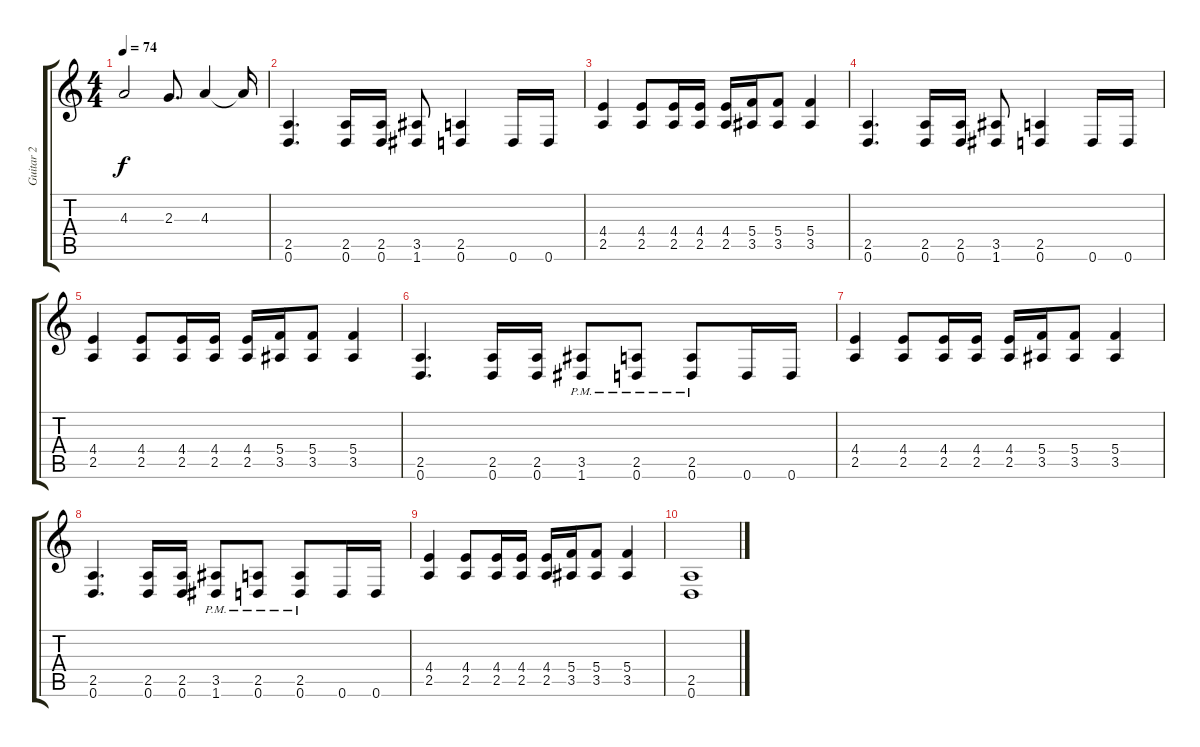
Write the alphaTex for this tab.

\track ("Guitar 2" "Guitar 2") {instrument distortionguitar}
\staff {score tabs}
\tuning (D4 A3 F3 C3 G2 D2) {hide}
\ts (4 4)
\tempo 74
\clef g2
\ks c
4.3.2{dy f} 2.3.8{d} 4.3.4 4.3{t}.16 |
(2.5 0.6).4{d} (2.5 0.6).16 (2.5 0.6).16 (3.5 1.6).8 (2.5 0.6).4 0.6.16 0.6.16 |
(4.4 2.5).4 (4.4 2.5).8 (4.4 2.5).16 (4.4 2.5).16 (4.4 2.5).16 (5.4 3.5).16 (5.4 3.5).8 (5.4 3.5).4 |
(2.5 0.6).4{d} (2.5 0.6).16 (2.5 0.6).16 (3.5 1.6).8 (2.5 0.6).4 0.6.16 0.6.16 |
(4.4 2.5).4 (4.4 2.5).8 (4.4 2.5).16 (4.4 2.5).16 (4.4 2.5).16 (5.4 3.5).16 (5.4 3.5).8 (5.4 3.5).4 |
(2.5 0.6).4{d} (2.5 0.6).16 (2.5 0.6).16 (3.5{pm} 1.6{pm}).8 (2.5{pm} 0.6{pm}).8 (2.5{pm} 0.6{pm}).8 0.6.16 0.6.16 |
(4.4 2.5).4 (4.4 2.5).8 (4.4 2.5).16 (4.4 2.5).16 (4.4 2.5).16 (5.4 3.5).16 (5.4 3.5).8 (5.4 3.5).4 |
(2.5 0.6).4{d} (2.5 0.6).16 (2.5 0.6).16 (3.5{pm} 1.6{pm}).8 (2.5{pm} 0.6{pm}).8 (2.5{pm} 0.6{pm}).8 0.6.16 0.6.16 |
(4.4 2.5).4 (4.4 2.5).8 (4.4 2.5).16 (4.4 2.5).16 (4.4 2.5).16 (5.4 3.5).16 (5.4 3.5).8 (5.4 3.5).4 |
(2.5 0.6).1
